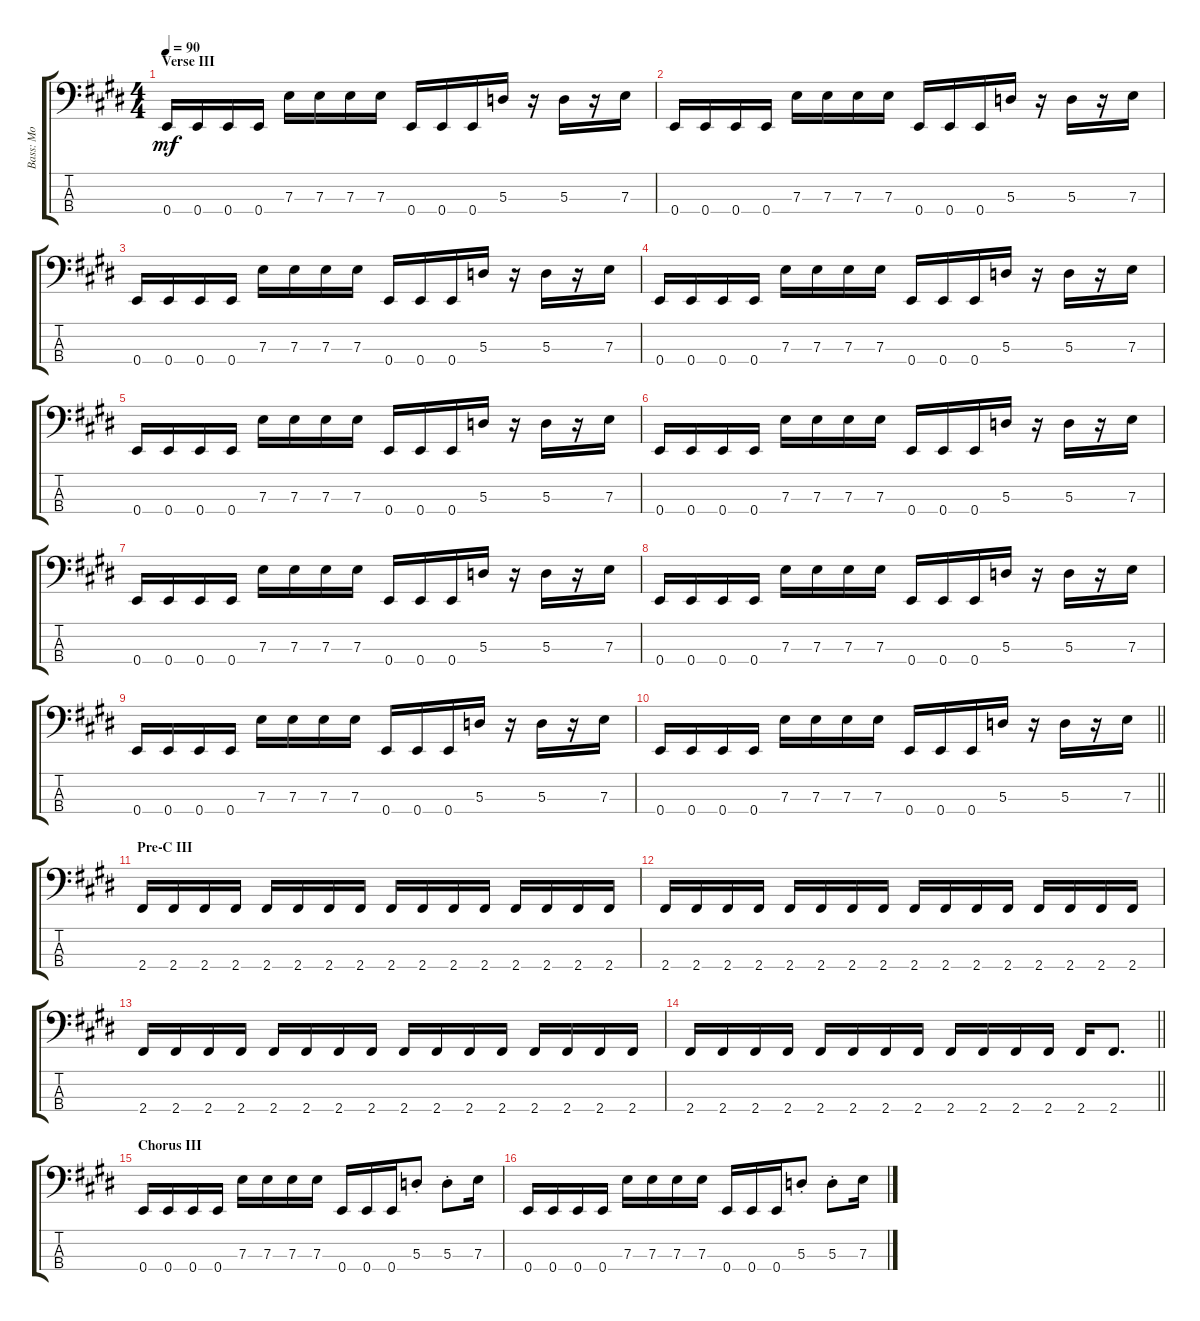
\track ("Bass: Mo" "Bass: Mo") {instrument electricbassfinger}
\staff {score tabs}
\tuning (G2 D2 A1 E1) {hide}
\ts (4 4)
\section ("" "Verse III")
\tempo 90
\clef f4
\ks e
0.4.16{dy mf} 0.4.16 0.4.16 0.4.16 7.3.16 7.3.16 7.3.16 7.3.16 0.4.16 0.4.16 0.4.16 5.3.16 r.16 5.3.16 r.16 7.3.16 |
0.4.16 0.4.16 0.4.16 0.4.16 7.3.16 7.3.16 7.3.16 7.3.16 0.4.16 0.4.16 0.4.16 5.3.16 r.16 5.3.16 r.16 7.3.16 |
0.4.16 0.4.16 0.4.16 0.4.16 7.3.16 7.3.16 7.3.16 7.3.16 0.4.16 0.4.16 0.4.16 5.3.16 r.16 5.3.16 r.16 7.3.16 |
0.4.16 0.4.16 0.4.16 0.4.16 7.3.16 7.3.16 7.3.16 7.3.16 0.4.16 0.4.16 0.4.16 5.3.16 r.16 5.3.16 r.16 7.3.16 |
0.4.16 0.4.16 0.4.16 0.4.16 7.3.16 7.3.16 7.3.16 7.3.16 0.4.16 0.4.16 0.4.16 5.3.16 r.16 5.3.16 r.16 7.3.16 |
0.4.16 0.4.16 0.4.16 0.4.16 7.3.16 7.3.16 7.3.16 7.3.16 0.4.16 0.4.16 0.4.16 5.3.16 r.16 5.3.16 r.16 7.3.16 |
0.4.16 0.4.16 0.4.16 0.4.16 7.3.16 7.3.16 7.3.16 7.3.16 0.4.16 0.4.16 0.4.16 5.3.16 r.16 5.3.16 r.16 7.3.16 |
0.4.16 0.4.16 0.4.16 0.4.16 7.3.16 7.3.16 7.3.16 7.3.16 0.4.16 0.4.16 0.4.16 5.3.16 r.16 5.3.16 r.16 7.3.16 |
0.4.16 0.4.16 0.4.16 0.4.16 7.3.16 7.3.16 7.3.16 7.3.16 0.4.16 0.4.16 0.4.16 5.3.16 r.16 5.3.16 r.16 7.3.16 |
\barLineRight lightlight
0.4.16 0.4.16 0.4.16 0.4.16 7.3.16 7.3.16 7.3.16 7.3.16 0.4.16 0.4.16 0.4.16 5.3.16 r.16 5.3.16 r.16 7.3.16 |
\section ("" "Pre-C III")
2.4.16 2.4.16 2.4.16 2.4.16 2.4.16 2.4.16 2.4.16 2.4.16 2.4.16 2.4.16 2.4.16 2.4.16 2.4.16 2.4.16 2.4.16 2.4.16 |
2.4.16 2.4.16 2.4.16 2.4.16 2.4.16 2.4.16 2.4.16 2.4.16 2.4.16 2.4.16 2.4.16 2.4.16 2.4.16 2.4.16 2.4.16 2.4.16 |
2.4.16 2.4.16 2.4.16 2.4.16 2.4.16 2.4.16 2.4.16 2.4.16 2.4.16 2.4.16 2.4.16 2.4.16 2.4.16 2.4.16 2.4.16 2.4.16 |
\barLineRight lightlight
2.4.16 2.4.16 2.4.16 2.4.16 2.4.16 2.4.16 2.4.16 2.4.16 2.4.16 2.4.16 2.4.16 2.4.16 2.4.16 2.4.8{d} |
\section ("" "Chorus III")
0.4.16 0.4.16 0.4.16 0.4.16 7.3.16 7.3.16 7.3.16 7.3.16 0.4.16 0.4.16 0.4.16 5.3{st}.8 5.3{st}.8 7.3.16 |
0.4.16 0.4.16 0.4.16 0.4.16 7.3.16 7.3.16 7.3.16 7.3.16 0.4.16 0.4.16 0.4.16 5.3{st}.8 5.3{st}.8 7.3.16
